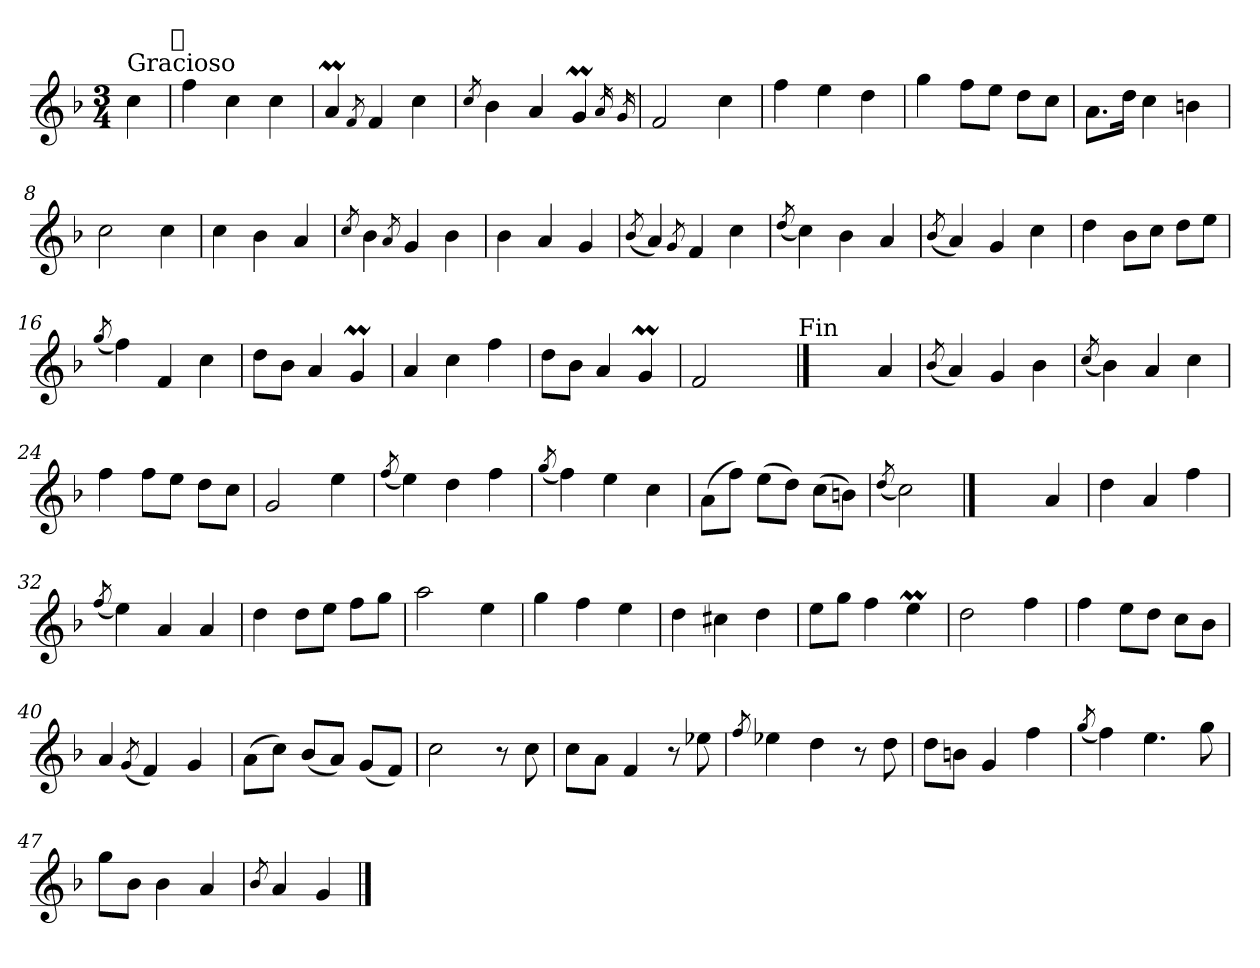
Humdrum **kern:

**kern
*part1
*staff1
*clefG2
*k[b-]
*F:
*M3/4
=
!LO:TX:a:t=Gracioso
4cc\
!LO:TX:a:t=𝄋
=1
4ff\
4cc\
4cc\
=2
4am/
8qf/
4f/
4cc\
=3
8qcc/
4b-\
4a/
4gM/
16qa/
16qg/
=4
2f/
4cc\
=5
4ff\
4ee\
4dd\
=6
4gg\
8ff\L
8ee\J
8dd\L
8cc\J
!!LO:LB:g=z
=7
8.a\L
16dd\Jk
4cc\
4bn\
=8
2cc\
4cc\
=9
4cc\
4b-\
4a/
=10
8qcc/
4b-\
8qa/
4g/
4b-\
=11
4b-\
4a/
4g/
=12
(<8qb-/
4a/)
8qg/
4f/
4cc\
=13
(<8qdd/
4cc\)
4b-\
4a/
!!LO:LB:g=z
=14
(<8qb-/
4a/)
4g/
4cc\
=15
4dd\
8b-\L
8cc\J
8dd\L
8ee\J
=16
(<8qgg/
4ff\)
4f/
4cc\
=17
8dd\L
8b-\J
4a/
4gM/
=18
4a/
4cc\
4ff\
=19
8dd\L
8b-\J
4a/
4gM/
=20
2f/
4ryy
!LO:TX:a:t=Fin
!!LO:LB:g=z
==21
2ryy
4a/
=22
(<8qb-/
4a/)
4g/
4b-\
=23
(<8qcc/
4b-\)
4a/
4cc\
=24
4ff\
8ff\L
8ee\J
8dd\L
8cc\J
=25
2g/
4ee\
=26
(<8qff/
4ee\)
4dd\
4ff\
=27
(<8qgg/
4ff\)
4ee\
4cc\
!!LO:LB:g=z
=28
(>8a\L
8ff\J)
(>8ee\L
8dd\J)
(>8cc\L
8bn\J)
=29
(<8qdd/
2cc\)
==30
2ryy
4a/
=31
4dd\
4a/
4ff\
=32
(<8qff/
4ee\)
4a/
4a/
=33
4dd\
8dd\L
8ee\J
8ff\L
8gg\J
=34
2aa\
4ee\
!!LO:LB:g=z
=35
4gg\
4ff\
4ee\
=36
4dd\
4cc#X\
4dd\
=37
8ee\L
8gg\J
4ff\
4eem\
=38
2dd\
4ff\
=39
4ff\
8ee\L
8dd\J
8cc\L
8b-\J
=40
4a/
(<8qg/
4f/)
4g/
=41
(>8a\L
8cc\J)
(<8b-/L
8a/J)
(<8g/L
8f/J)
!!LO:LB:g=z
=42
2cc\
8r
8cc\
=43
8cc\L
8a\J
4f/
8r
8ee-X\
=44
8qff/
4ee-X\
4dd\
8r
8dd\
=45
8dd\L
8bn\J
4g/
4ff\
=46
(<8qgg/
4ff\)
4.ee\
8gg\
=47
8gg\L
8b-\J
4b-\
4a/
=48
8qb-/
4a/
4g/
==
*-
